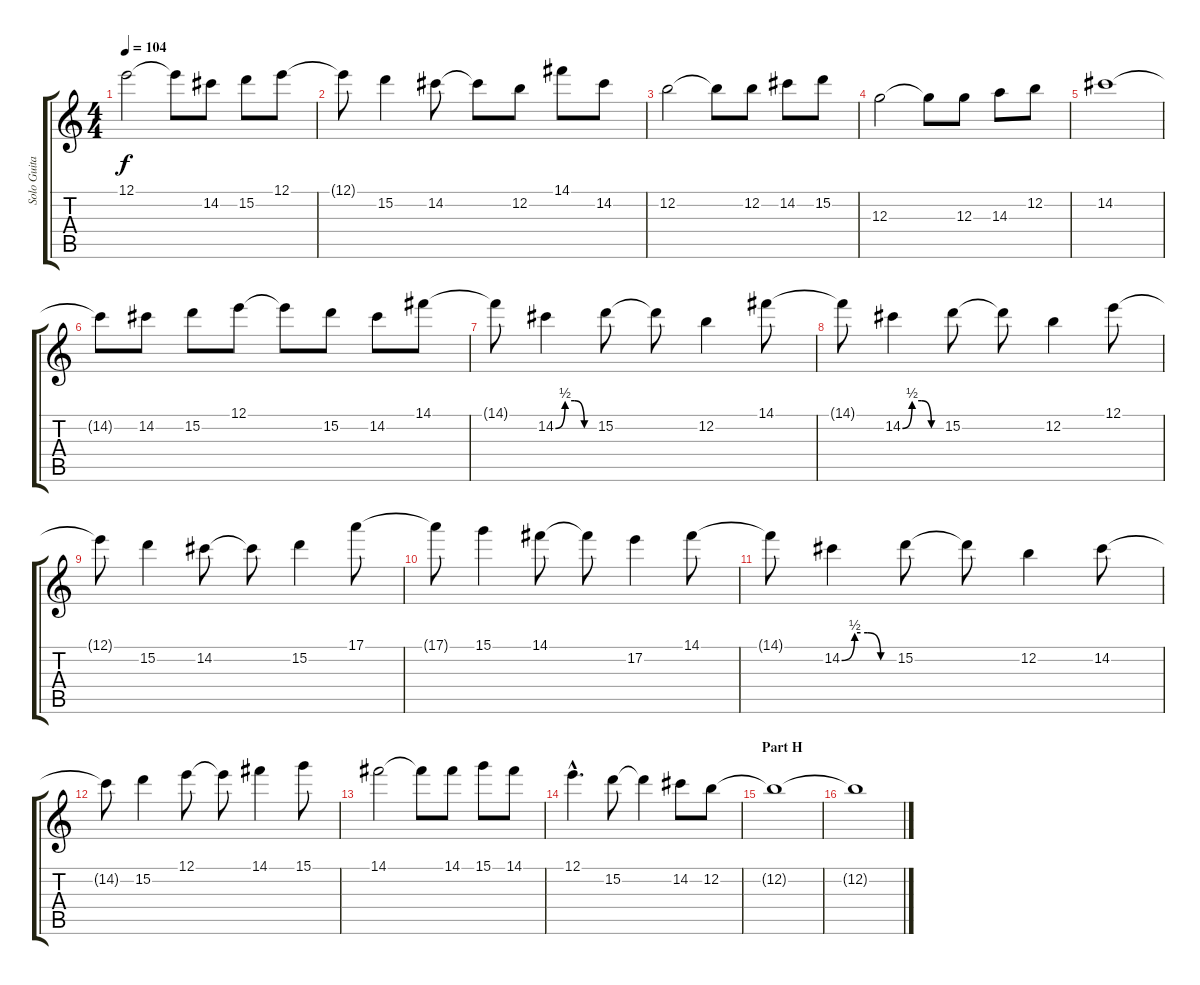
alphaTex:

\track ("Solo Guitar (Kaoru)" "Solo Guita") {instrument distortionguitar}
\staff {score tabs}
\tuning (E4 B3 G3 D3 A2 E2) {hide}
\ts (4 4)
\tempo 104
\clef g2
\ks c
12.1.2{dy f} 12.1{t}.8 14.2.8 15.2.8 12.1.8 |
12.1{t}.8 15.2.4 14.2.8 14.2{t}.8 12.2.8 14.1.8 14.2.8 |
12.2.2 12.2{t}.8 12.2.8 14.2.8 15.2.8 |
12.3.2 12.3{t}.8 12.3.8 14.3.8 12.2.8 |
14.2.1 |
14.2{t}.8 14.2.8 15.2.8 12.1.8 12.1{t}.8 15.2.8 14.2.8 14.1.8 |
14.1{t}.8 14.2{be (custom 0 0 15 2 30 2 45 0 60 0)}.4 15.2.8 15.2{t}.8 12.2.4 14.1.8 |
14.1{t}.8 14.2{be (custom 0 0 15 2 30 2 45 0 60 0)}.4 15.2.8 15.2{t}.8 12.2.4 12.1.8 |
12.1{t}.8 15.2.4 14.2.8 14.2{t}.8 15.2.4 17.1.8 |
17.1{t}.8 15.1.4 14.1.8 14.1{t}.8 17.2.4 14.1.8 |
14.1{t}.8 14.2{be (custom 0 0 15 2 30 2 45 0 60 0)}.4 15.2.8 15.2{t}.8 12.2.4 14.2.8 |
14.2{t}.8 15.2.4 12.1.8 12.1{t}.8 14.1.4 15.1.8 |
14.1.2 14.1{t}.8 14.1.8 15.1.8 14.1.8 |
12.1{hac}.4{d} 15.2.8 15.2{t}.4 14.2.8 12.2.8 |
\section ("" "Part H")
12.2{t}.1 |
12.2{t}.1
